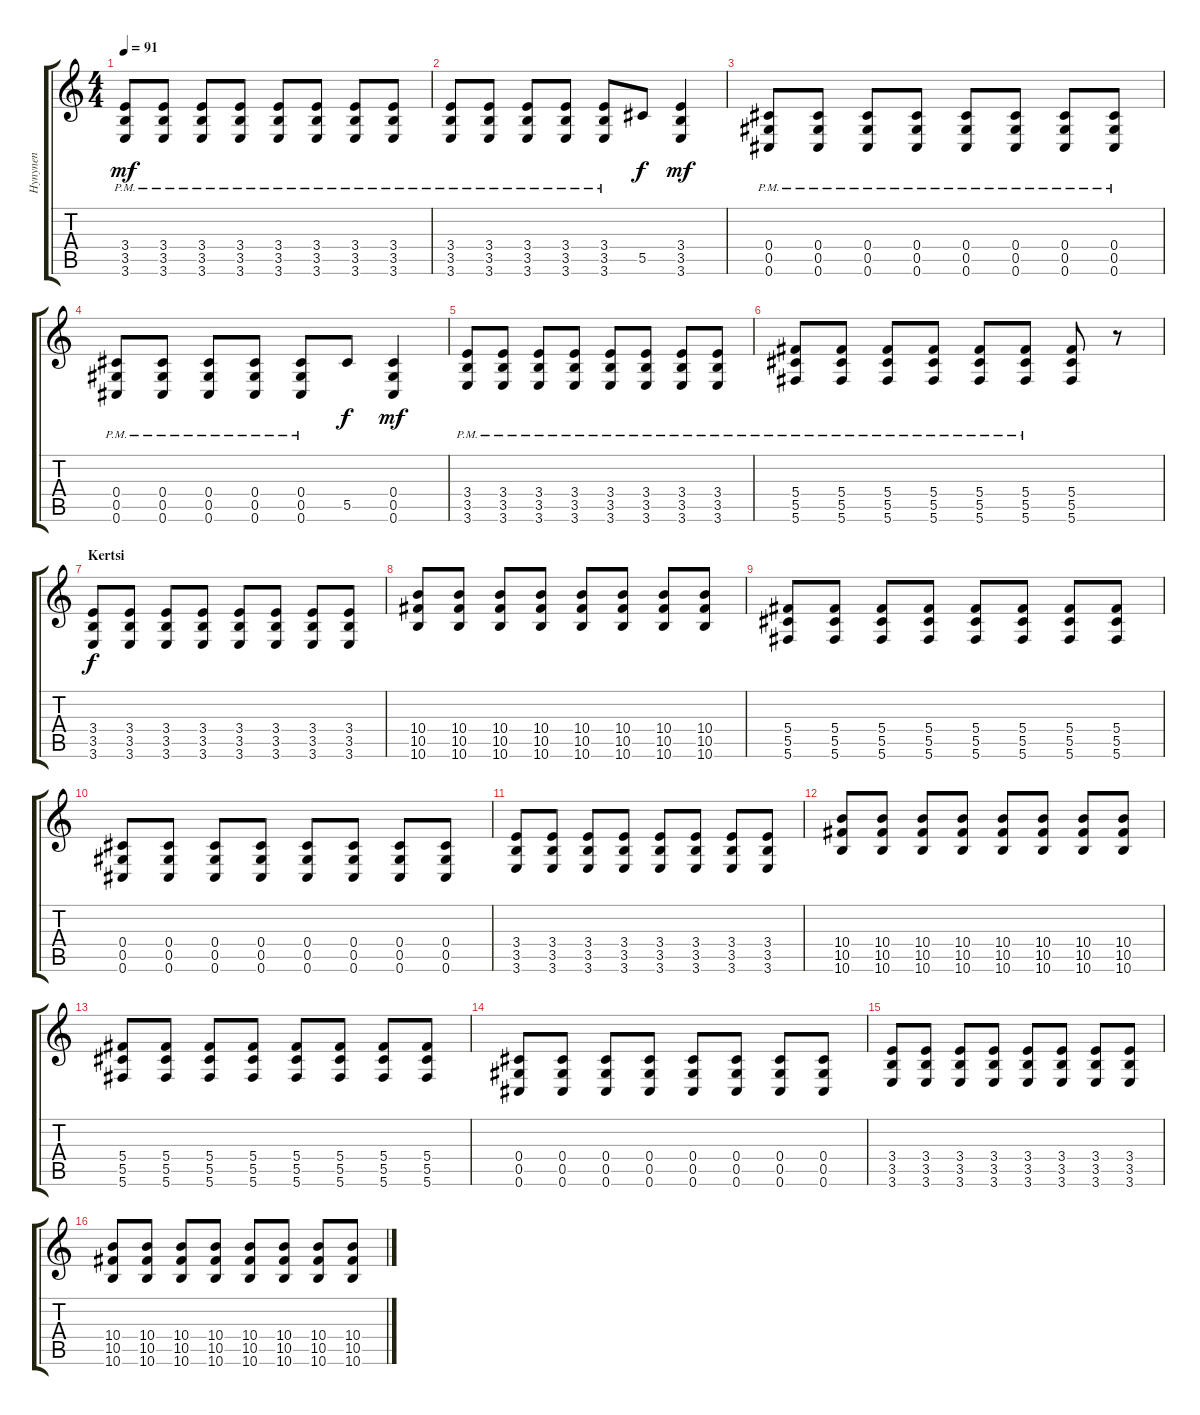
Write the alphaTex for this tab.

\track ("Hynynen" "Hynynen") {instrument distortionguitar}
\staff {score tabs}
\tuning (Eb4 Bb3 Gb3 Db3 Ab2 Db2) {hide}
\ts (4 4)
\tempo 91
\clef g2
\ks c
(3.4{pm} 3.5 3.6).8{dy mf} (3.4{pm} 3.5 3.6).8 (3.4{pm} 3.5 3.6).8 (3.4{pm} 3.5 3.6).8 (3.4{pm} 3.5 3.6).8 (3.4{pm} 3.5 3.6).8 (3.4{pm} 3.5 3.6).8 (3.4{pm} 3.5 3.6).8 |
(3.4{pm} 3.5 3.6).8 (3.4{pm} 3.5 3.6).8 (3.4{pm} 3.5 3.6).8 (3.4{pm} 3.5 3.6).8 (3.4{pm} 3.5 3.6).8 5.5.8{dy f} (3.4 3.5 3.6).4{dy mf} |
(0.4{pm} 0.5 0.6).8 (0.4{pm} 0.5 0.6).8 (0.4{pm} 0.5 0.6).8 (0.4{pm} 0.5 0.6).8 (0.4{pm} 0.5 0.6).8 (0.4{pm} 0.5 0.6).8 (0.4{pm} 0.5 0.6).8 (0.4{pm} 0.5 0.6).8 |
(0.4{pm} 0.5 0.6).8 (0.4{pm} 0.5 0.6).8 (0.4{pm} 0.5 0.6).8 (0.4{pm} 0.5 0.6).8 (0.4{pm} 0.5 0.6).8 5.5.8{dy f} (0.4 0.5 0.6).4{dy mf} |
(3.4{pm} 3.5 3.6).8 (3.4{pm} 3.5 3.6).8 (3.4{pm} 3.5 3.6).8 (3.4{pm} 3.5 3.6).8 (3.4{pm} 3.5 3.6).8 (3.4{pm} 3.5 3.6).8 (3.4{pm} 3.5 3.6).8 (3.4{pm} 3.5 3.6).8 |
(5.4{pm} 5.5 5.6).8 (5.4{pm} 5.5 5.6).8 (5.4{pm} 5.5 5.6).8 (5.4{pm} 5.5 5.6).8 (5.4{pm} 5.5 5.6).8 (5.4{pm} 5.5 5.6).8 (5.4 5.5 5.6).8 r.8 |
\section ("" "Kertsi")
(3.4 3.5 3.6).8{dy f} (3.4 3.5 3.6).8 (3.4 3.5 3.6).8 (3.4 3.5 3.6).8 (3.4 3.5 3.6).8 (3.4 3.5 3.6).8 (3.4 3.5 3.6).8 (3.4 3.5 3.6).8 |
(10.4 10.5 10.6).8 (10.4 10.5 10.6).8 (10.4 10.5 10.6).8 (10.4 10.5 10.6).8 (10.4 10.5 10.6).8 (10.4 10.5 10.6).8 (10.4 10.5 10.6).8 (10.4 10.5 10.6).8 |
(5.4 5.5 5.6).8 (5.4 5.5 5.6).8 (5.4 5.5 5.6).8 (5.4 5.5 5.6).8 (5.4 5.5 5.6).8 (5.4 5.5 5.6).8 (5.4 5.5 5.6).8 (5.4 5.5 5.6).8 |
(0.4 0.5 0.6).8 (0.4 0.5 0.6).8 (0.4 0.5 0.6).8 (0.4 0.5 0.6).8 (0.4 0.5 0.6).8 (0.4 0.5 0.6).8 (0.4 0.5 0.6).8 (0.4 0.5 0.6).8 |
(3.4 3.5 3.6).8 (3.4 3.5 3.6).8 (3.4 3.5 3.6).8 (3.4 3.5 3.6).8 (3.4 3.5 3.6).8 (3.4 3.5 3.6).8 (3.4 3.5 3.6).8 (3.4 3.5 3.6).8 |
(10.4 10.5 10.6).8 (10.4 10.5 10.6).8 (10.4 10.5 10.6).8 (10.4 10.5 10.6).8 (10.4 10.5 10.6).8 (10.4 10.5 10.6).8 (10.4 10.5 10.6).8 (10.4 10.5 10.6).8 |
(5.4 5.5 5.6).8 (5.4 5.5 5.6).8 (5.4 5.5 5.6).8 (5.4 5.5 5.6).8 (5.4 5.5 5.6).8 (5.4 5.5 5.6).8 (5.4 5.5 5.6).8 (5.4 5.5 5.6).8 |
(0.4 0.5 0.6).8 (0.4 0.5 0.6).8 (0.4 0.5 0.6).8 (0.4 0.5 0.6).8 (0.4 0.5 0.6).8 (0.4 0.5 0.6).8 (0.4 0.5 0.6).8 (0.4 0.5 0.6).8 |
(3.4 3.5 3.6).8 (3.4 3.5 3.6).8 (3.4 3.5 3.6).8 (3.4 3.5 3.6).8 (3.4 3.5 3.6).8 (3.4 3.5 3.6).8 (3.4 3.5 3.6).8 (3.4 3.5 3.6).8 |
(10.4 10.5 10.6).8 (10.4 10.5 10.6).8 (10.4 10.5 10.6).8 (10.4 10.5 10.6).8 (10.4 10.5 10.6).8 (10.4 10.5 10.6).8 (10.4 10.5 10.6).8 (10.4 10.5 10.6).8
